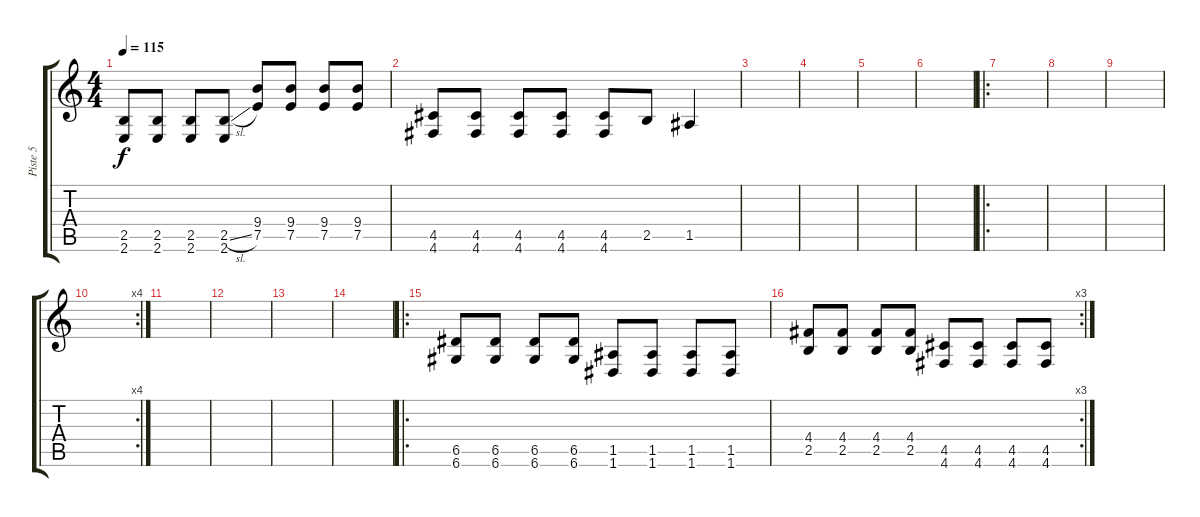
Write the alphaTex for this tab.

\track ("Piste 5" "Piste 5") {instrument overdrivenguitar}
\staff {score tabs}
\tuning (E4 A3 G3 D3 A2 D2) {hide}
\ts (4 4)
\tempo 115
\clef g2
\ks c
(2.5 2.6).8{dy f} (2.5 2.6).8 (2.5 2.6).8 (2.5{sl} 2.6).8 (9.4 7.5).8 (9.4 7.5).8 (9.4 7.5).8 (9.4 7.5).8 |
(4.5 4.6).8 (4.5 4.6).8 (4.5 4.6).8 (4.5 4.6).8 (4.5 4.6).8 2.5.8 1.5.4 |
|
|
|
|
\ro
|
|
|
\rc 4
|
|
|
|
|
\ro
(6.5 6.6).8 (6.5 6.6).8 (6.5 6.6).8 (6.5 6.6).8 (1.5 1.6).8 (1.5 1.6).8 (1.5 1.6).8 (1.5 1.6).8 |
\rc 3
(4.4 2.5).8 (4.4 2.5).8 (4.4 2.5).8 (4.4 2.5).8 (4.5 4.6).8 (4.5 4.6).8 (4.5 4.6).8 (4.5 4.6).8
